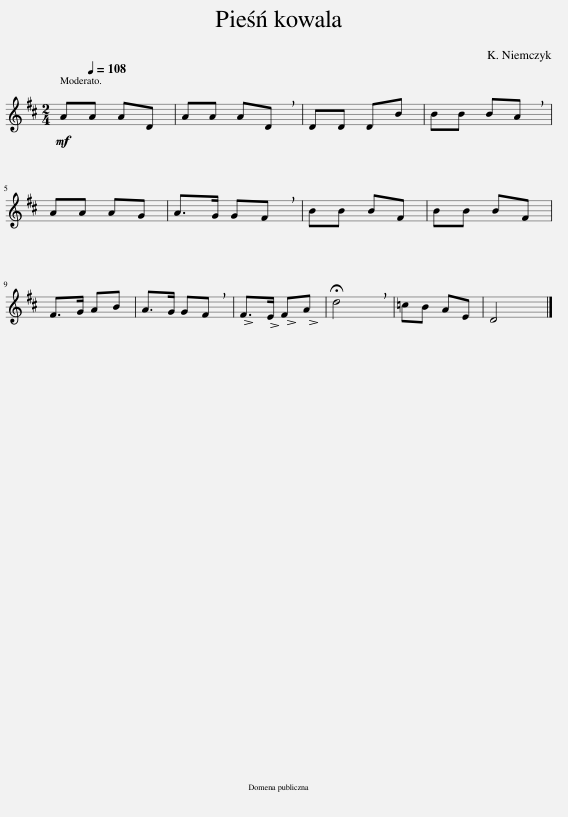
X:1
L:1/8
Q:1/4=108
M:2/4
I:linebreak $
K:D
V:1 treble
V:1
!mf! AA AD | AA A!breath!D | DD DB | BB B!breath!A |$ AA AG | %5
 A>G G!breath!F | BB BF | BB BF |$ F>G AB | A>G G!breath!F | %10
 !>!F>!>!E !>!F!>!A | !breath!!fermata!d4 | =cB AE | D4 |] %14
